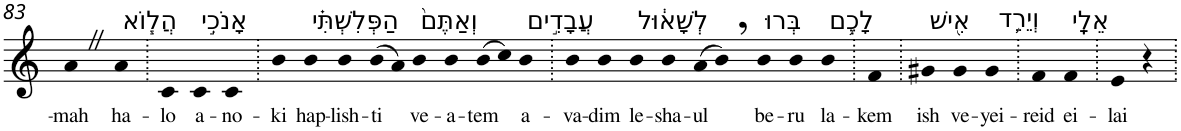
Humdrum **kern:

**kern	**text
*part1	*part1
*staff1	*staff1
*I"Piano	*
*I'Pno	*
!!LO:PB:g=z
*clefG2	*
*k[]	*
=83	=83
!	!LO:LY:b
4aZ	-mah
!LO:TX:a:t=הֲל֧וֹא	!
!	!LO:LY:b
4a	ha-
=84.	=84.
!	!LO:LY:b
4c	-lo
!LO:TX:a:t=אָנֹכִ֣י	!
!	!LO:LY:b
4c	a-
!	!LO:LY:b
4c	-no-
=85.	=85.
!	!LO:LY:b
4b	-ki
!LO:TX:a:t=הַפְּלִשְׁתִּ֗י	!
!	!LO:LY:b
4b	hap-
!	!LO:LY:b
4b	-lish-
!	!LO:LY:b
(>8b	-ti
8a)	.
!LO:TX:a:t=וְאַתֶּם֙	!
!	!LO:LY:b
4b	ve-
!	!LO:LY:b
4b	-a-
!	!LO:LY:b
(>8b	-tem
8cc)	.
!LO:TX:a:t=עֲבָדִ֣ים	!
!	!LO:LY:b
4b	a-
=86.	=86.
!	!LO:LY:b
4b	-va-
!	!LO:LY:b
4b	-dim
!LO:TX:a:t=לְשָׁא֔וּל	!
!	!LO:LY:b
4b	le-
!	!LO:LY:b
4b	-sha-
!	!LO:LY:b
(>8a	-ul
8b,)	.
!LO:TX:a:t=בְּרוּ	!
!	!LO:LY:b
4b	be-
!	!LO:LY:b
4b	-ru
!LO:TX:a:t=לָכֶ֥ם	!
!	!LO:LY:b
4b	la-
=87.	=87.
!	!LO:LY:b
4f	-kem
=88.	=88.
!LO:TX:a:t=אִ֖ישׁ	!
!	!LO:LY:b
4g#X	ish
!	!LO:LY:b
4g#	ve-
!LO:TX:a:t=וְיֵרֵ֥ד	!
!	!LO:LY:b
4g#	-yei-
=89.	=89.
!	!LO:LY:b
4f	-reid
!LO:TX:a:t=אֵלָֽי	!
!	!LO:LY:b
4f	ei-
=90.	=90.
!	!LO:LY:b
4e	-lai
4r	.
=.	=.
*-	*-
